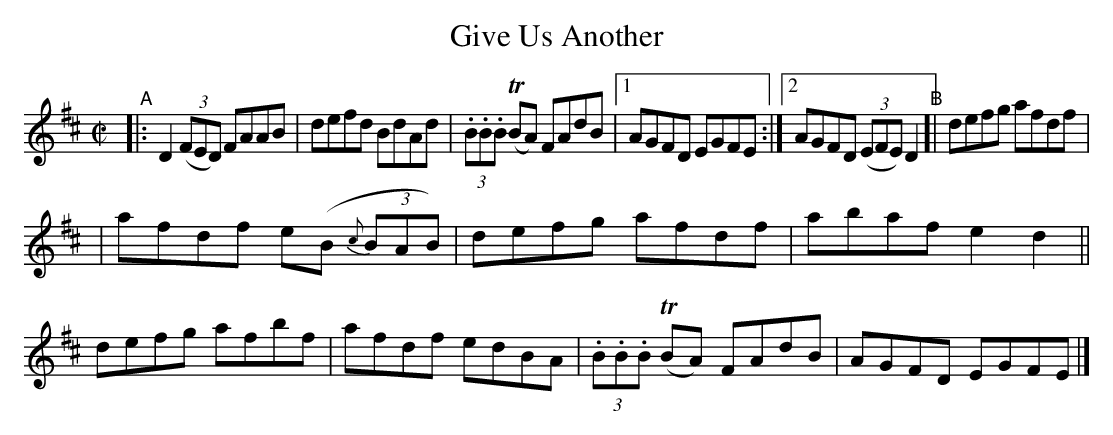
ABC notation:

X:1
T: Give Us Another
M: C|
L: 1/8
K: D
"^A"\
|: D2(3(FED) FAAB | defd BdAd | (3.B.B.B (TBA) FAdB |[1 AGFD EGFE :|[2 AGFD (3(EFE)D2 "^B"[| defg afdf |
| afdf e(B (3{c}BAB) | defg afdf | abaf e2d2 || defg afbf | afdf edBA | (3.B.B.B (TBA) FAdB | AGFD EGFE |]
